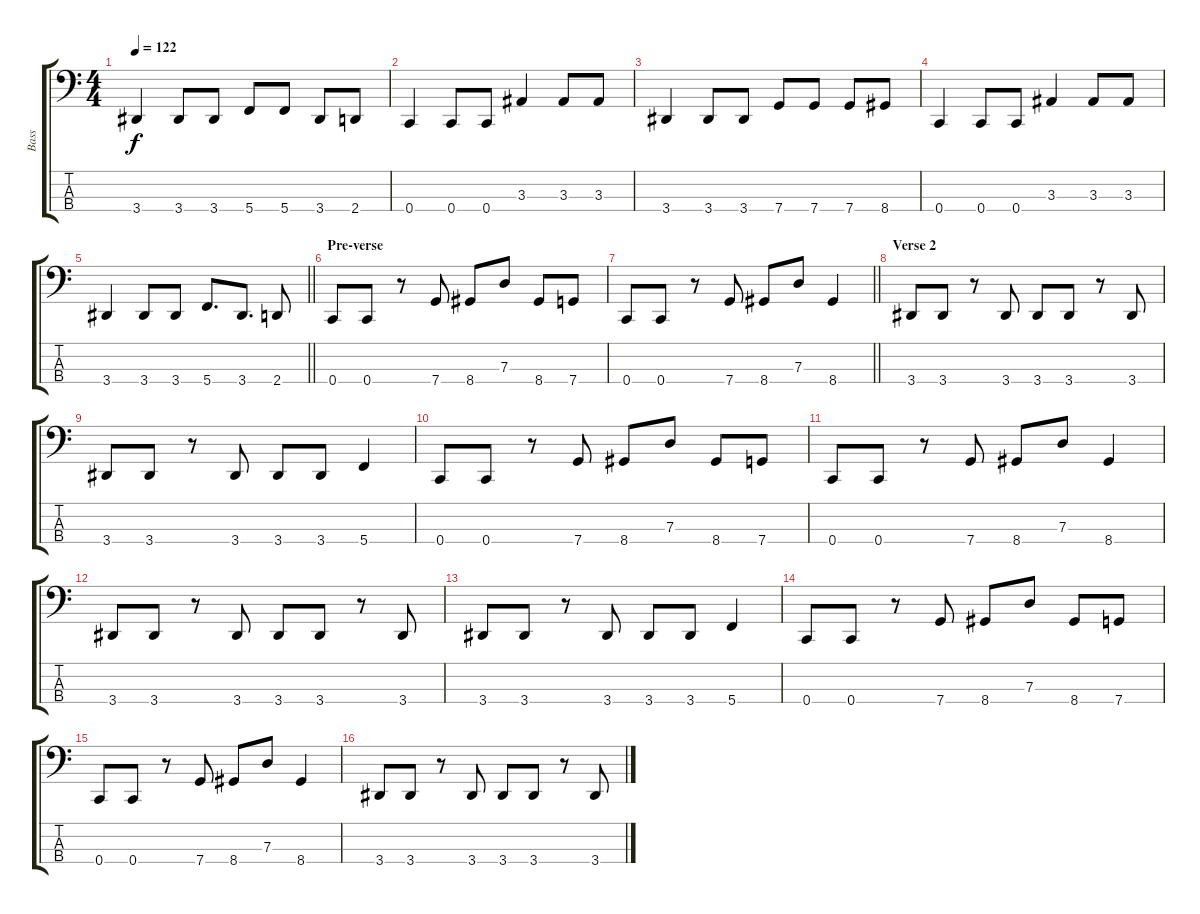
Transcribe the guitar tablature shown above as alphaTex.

\track ("Bass" "Bass") {instrument electricbassfinger}
\staff {score tabs}
\tuning (F2 C2 G1 C1) {hide}
\ts (4 4)
\tempo 122
\clef f4
\ks c
3.4.4{dy f} 3.4.8 3.4.8 5.4.8 5.4.8 3.4.8 2.4.8 |
0.4.4 0.4.8 0.4.8 3.3.4 3.3.8 3.3.8 |
3.4.4 3.4.8 3.4.8 7.4.8 7.4.8 7.4.8 8.4.8 |
0.4.4 0.4.8 0.4.8 3.3.4 3.3.8 3.3.8 |
\barLineRight lightlight
3.4.4 3.4.8 3.4.8 5.4.8{d} 3.4.8{d} 2.4.8 |
\section ("" "Pre-verse")
0.4.8 0.4.8 r.8 7.4.8 8.4.8 7.3.8 8.4.8 7.4.8 |
\barLineRight lightlight
0.4.8 0.4.8 r.8 7.4.8 8.4.8 7.3.8 8.4.4 |
\section ("" "Verse 2")
3.4.8 3.4.8 r.8 3.4.8 3.4.8 3.4.8 r.8 3.4.8 |
3.4.8 3.4.8 r.8 3.4.8 3.4.8 3.4.8 5.4.4 |
0.4.8 0.4.8 r.8 7.4.8 8.4.8 7.3.8 8.4.8 7.4.8 |
0.4.8 0.4.8 r.8 7.4.8 8.4.8 7.3.8 8.4.4 |
3.4.8 3.4.8 r.8 3.4.8 3.4.8 3.4.8 r.8 3.4.8 |
3.4.8 3.4.8 r.8 3.4.8 3.4.8 3.4.8 5.4.4 |
0.4.8 0.4.8 r.8 7.4.8 8.4.8 7.3.8 8.4.8 7.4.8 |
0.4.8 0.4.8 r.8 7.4.8 8.4.8 7.3.8 8.4.4 |
3.4.8 3.4.8 r.8 3.4.8 3.4.8 3.4.8 r.8 3.4.8
